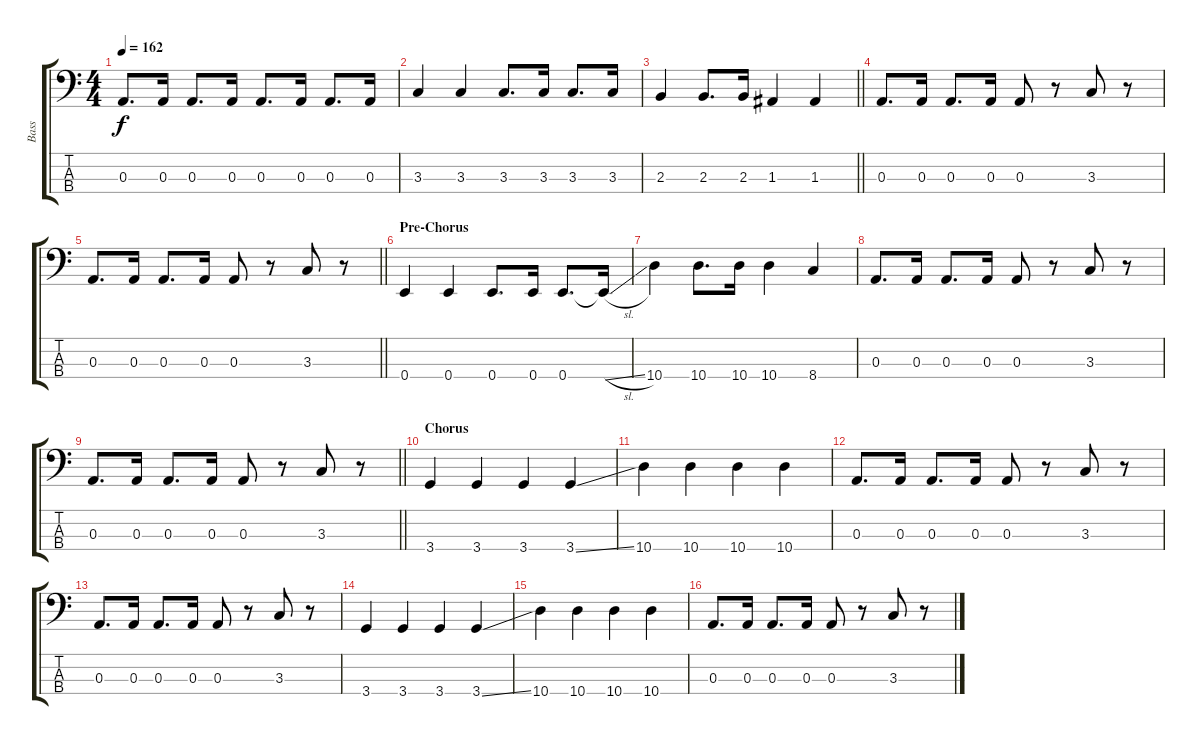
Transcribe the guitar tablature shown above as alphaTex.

\track ("Bass" "Bass") {instrument electricbassfinger}
\staff {score tabs}
\tuning (G2 D2 A1 E1) {hide}
\ts (4 4)
\tempo 162
\clef f4
\ks c
0.3.8{d dy f} 0.3.16 0.3.8{d} 0.3.16 0.3.8{d} 0.3.16 0.3.8{d} 0.3.16 |
3.3.4 3.3.4 3.3.8{d} 3.3.16 3.3.8{d} 3.3.16 |
\barLineRight lightlight
2.3.4 2.3.8{d} 2.3.16 1.3.4 1.3.4 |
0.3.8{d} 0.3.16 0.3.8{d} 0.3.16 0.3.8 r.8 3.3.8 r.8 |
\barLineRight lightlight
0.3.8{d} 0.3.16 0.3.8{d} 0.3.16 0.3.8 r.8 3.3.8 r.8 |
\section ("" "Pre-Chorus")
0.4.4 0.4.4 0.4.8{d} 0.4.16 0.4.8{d} 0.4{sl t}.16 |
10.4.4 10.4.8{d} 10.4.16 10.4.4 8.4.4 |
0.3.8{d} 0.3.16 0.3.8{d} 0.3.16 0.3.8 r.8 3.3.8 r.8 |
\barLineRight lightlight
0.3.8{d} 0.3.16 0.3.8{d} 0.3.16 0.3.8 r.8 3.3.8 r.8 |
\section ("" "Chorus")
3.4.4 3.4.4 3.4.4 3.4{ss}.4 |
10.4.4 10.4.4 10.4.4 10.4.4 |
0.3.8{d} 0.3.16 0.3.8{d} 0.3.16 0.3.8 r.8 3.3.8 r.8 |
0.3.8{d} 0.3.16 0.3.8{d} 0.3.16 0.3.8 r.8 3.3.8 r.8 |
3.4.4 3.4.4 3.4.4 3.4{ss}.4 |
10.4.4 10.4.4 10.4.4 10.4.4 |
0.3.8{d} 0.3.16 0.3.8{d} 0.3.16 0.3.8 r.8 3.3.8 r.8
